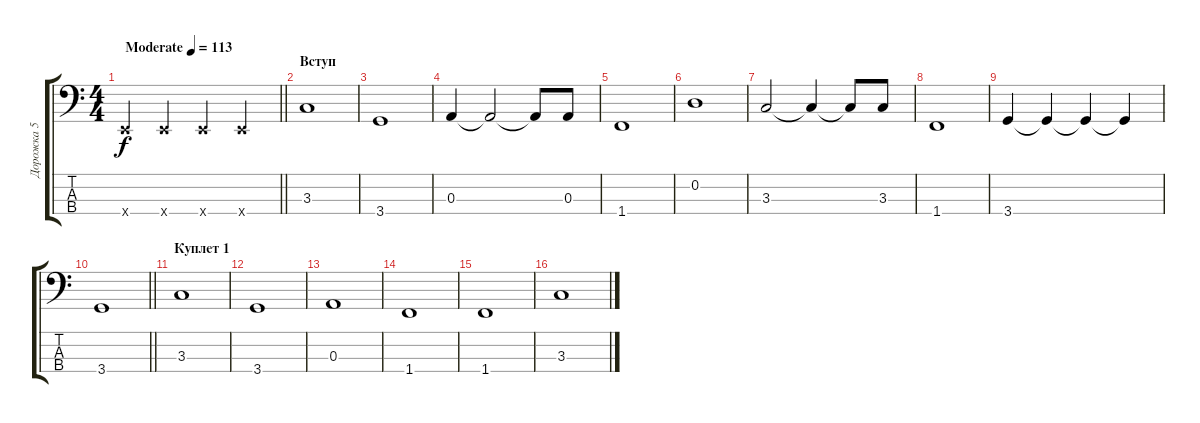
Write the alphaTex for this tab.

\track ("Дорожка 5" "Дорожка 5") {instrument acousticbass}
\staff {score tabs}
\tuning (G2 D2 A1 E1) {hide}
\ts (4 4)
\tempo (113 "Moderate")
\clef f4
\barLineRight lightlight
\ks c
0.4{x}.4{dy f instrument acousticbass} 0.4{x}.4 0.4{x}.4 0.4{x}.4 |
\section ("" "Вступ")
3.3.1 |
3.4.1 |
0.3.4 0.3{t}.2 0.3{t}.8 0.3.8 |
1.4.1 |
0.2.1 |
3.3.2 3.3{t}.4 3.3{t}.8 3.3.8 |
1.4.1 |
3.4.4 3.4{t}.4 3.4{t}.4 3.4{t}.4 |
\barLineRight lightlight
3.4.1 |
\section ("" "Куплет 1")
3.3.1 |
3.4.1 |
0.3.1 |
1.4.1 |
1.4.1 |
3.3.1
